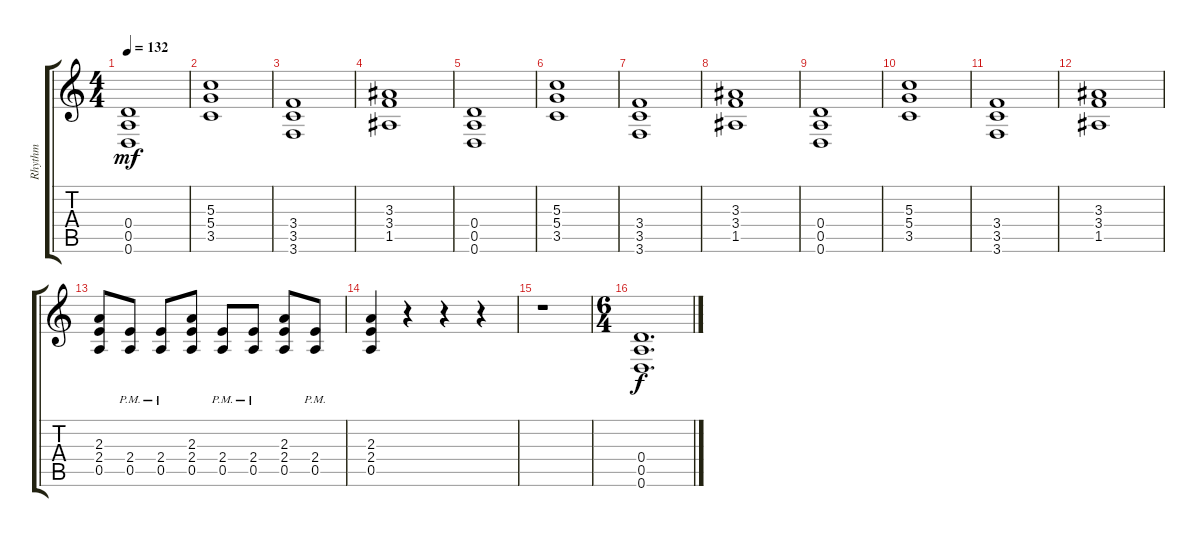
\track ("Rhythm" "Rhythm") {instrument distortionguitar}
\staff {score tabs}
\tuning (E4 B3 G3 D3 A2 D2) {hide}
\ts (4 4)
\tempo 132
\clef g2
\ks c
(0.4 0.5 0.6).1{dy mf} |
(5.3 5.4 3.5).1 |
(3.4 3.5 3.6).1 |
(3.3 3.4 1.5).1 |
(0.4 0.5 0.6).1 |
(5.3 5.4 3.5).1 |
(3.4 3.5 3.6).1 |
(3.3 3.4 1.5).1 |
(0.4 0.5 0.6).1 |
(5.3 5.4 3.5).1 |
(3.4 3.5 3.6).1 |
(3.3 3.4 1.5).1 |
(2.3 2.4 0.5).8 (2.4{pm} 0.5{pm}).8 (2.4{pm} 0.5{pm}).8 (2.3 2.4 0.5).8 (2.4{pm} 0.5{pm}).8 (2.4{pm} 0.5{pm}).8 (2.3 2.4 0.5).8 (2.4{pm} 0.5{pm}).8 |
(2.3 2.4 0.5).4 r.4 r.4 r.4 |
r.1 |
\ts (6 4)
(0.4 0.5 0.6).1{d dy f}
